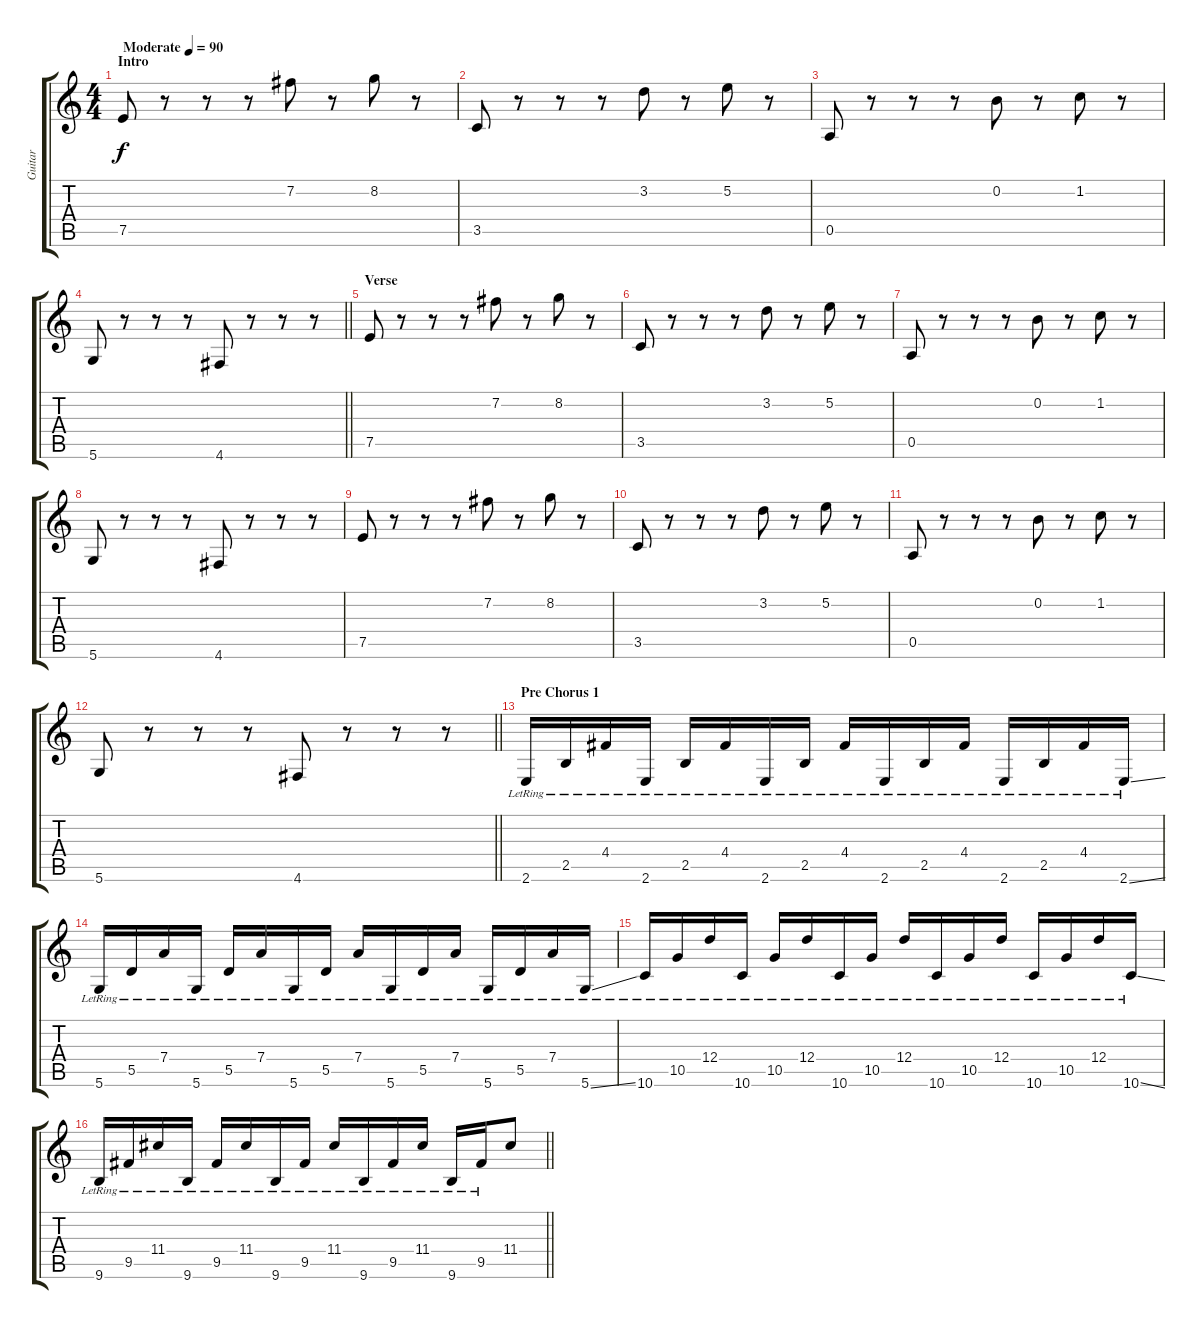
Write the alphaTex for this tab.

\track ("Guitar" "Guitar") {instrument overdrivenguitar}
\staff {score tabs}
\tuning (E4 B3 G3 D3 A2 D2) {hide}
\ts (4 4)
\section ("" "Intro")
\tempo (90 "Moderate")
\clef g2
\ks c
7.5.8{dy f volume 16 instrument electricguitarclean} r.8 r.8 r.8 7.2.8 r.8 8.2.8 r.8 |
3.5.8 r.8 r.8 r.8 3.2.8 r.8 5.2.8 r.8 |
0.5.8 r.8 r.8 r.8 0.2.8 r.8 1.2.8 r.8 |
\barLineRight lightlight
5.6.8 r.8 r.8 r.8 4.6.8 r.8 r.8 r.8 |
\section ("" "Verse")
7.5.8 r.8 r.8 r.8 7.2.8 r.8 8.2.8 r.8 |
3.5.8 r.8 r.8 r.8 3.2.8 r.8 5.2.8 r.8 |
0.5.8 r.8 r.8 r.8 0.2.8 r.8 1.2.8 r.8 |
5.6.8 r.8 r.8 r.8 4.6.8 r.8 r.8 r.8 |
7.5.8 r.8 r.8 r.8 7.2.8 r.8 8.2.8 r.8 |
3.5.8 r.8 r.8 r.8 3.2.8 r.8 5.2.8 r.8 |
0.5.8 r.8 r.8 r.8 0.2.8 r.8 1.2.8 r.8 |
\barLineRight lightlight
5.6.8 r.8 r.8 r.8 4.6.8 r.8 r.8 r.8 |
\section ("" "Pre Chorus 1")
2.6{lr}.16 2.5{lr}.16 4.4{lr}.16 2.6{lr}.16 2.5{lr}.16 4.4{lr}.16 2.6{lr}.16 2.5{lr}.16 4.4{lr}.16 2.6{lr}.16 2.5{lr}.16 4.4{lr}.16 2.6{lr}.16 2.5{lr}.16 4.4{lr}.16 2.6{ss lr}.16 |
5.6{lr}.16 5.5{lr}.16 7.4{lr}.16 5.6{lr}.16 5.5{lr}.16 7.4{lr}.16 5.6{lr}.16 5.5{lr}.16 7.4{lr}.16 5.6{lr}.16 5.5{lr}.16 7.4{lr}.16 5.6{lr}.16 5.5{lr}.16 7.4{lr}.16 5.6{ss lr}.16 |
10.6{lr}.16 10.5{lr}.16 12.4{lr}.16 10.6{lr}.16 10.5{lr}.16 12.4{lr}.16 10.6{lr}.16 10.5{lr}.16 12.4{lr}.16 10.6{lr}.16 10.5{lr}.16 12.4{lr}.16 10.6{lr}.16 10.5{lr}.16 12.4{lr}.16 10.6{ss lr}.16 |
\barLineRight lightlight
9.6{lr}.16 9.5{lr}.16 11.4{lr}.16 9.6{lr}.16 9.5{lr}.16 11.4{lr}.16 9.6{lr}.16 9.5{lr}.16 11.4{lr}.16 9.6{lr}.16 9.5{lr}.16 11.4{lr}.16 9.6{lr}.16 9.5{lr}.16 11.4.8
